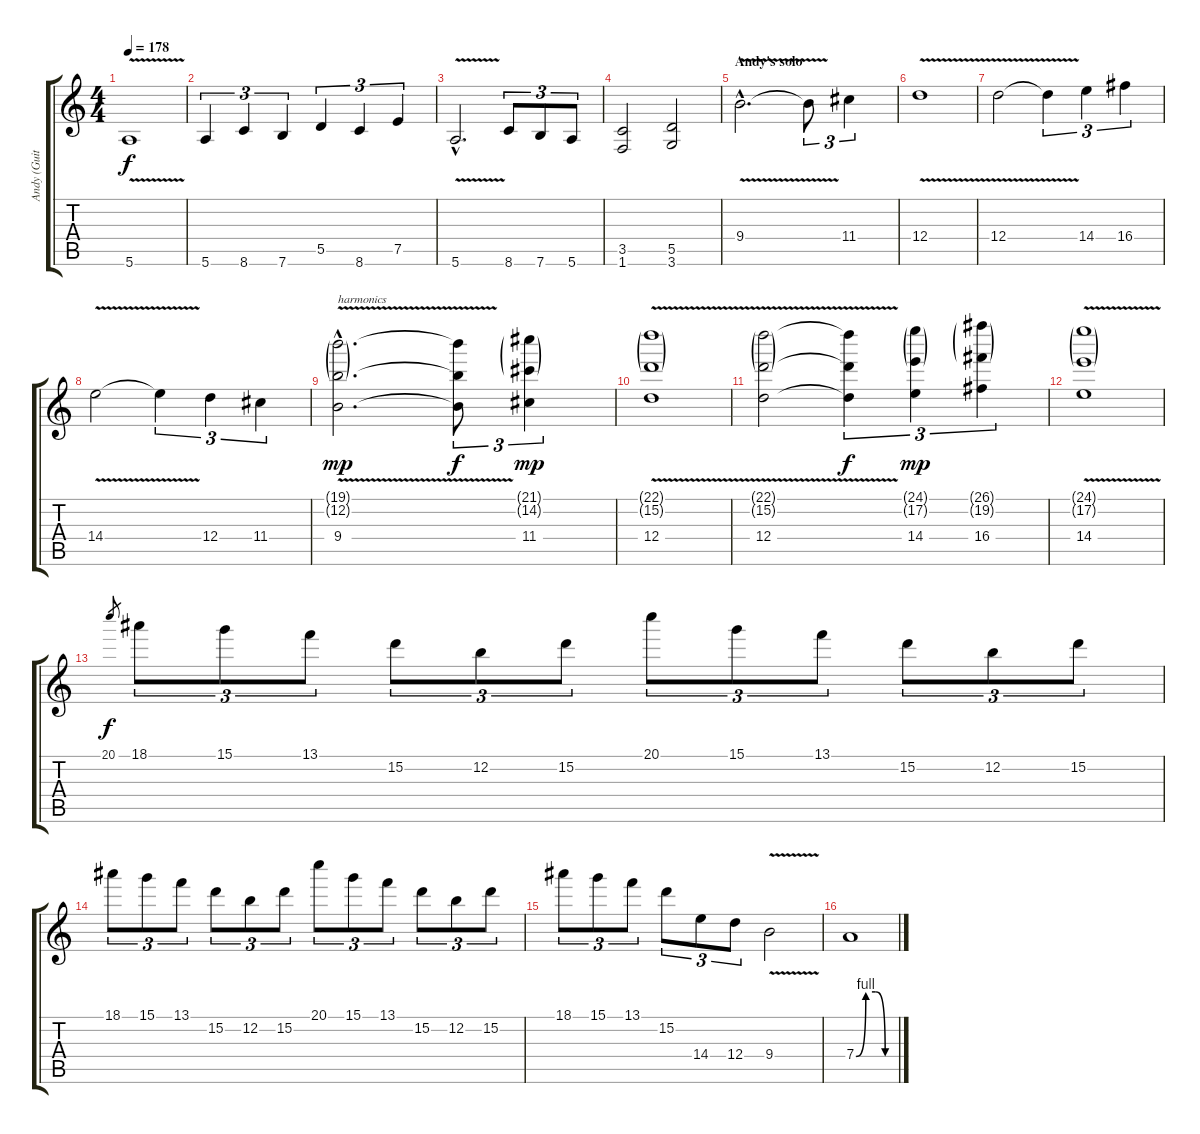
\track ("Andy (Guitar)" "Andy (Guit") {instrument overdrivenguitar}
\staff {score tabs}
\tuning (E4 B3 G3 D3 A2 E2) {hide}
\ts (4 4)
\tempo 178
\clef g2
\ks c
5.6{v}.1{dy f} |
5.6.4{tu (3 2)} 8.6.4{tu (3 2)} 7.6.4{tu (3 2)} 5.5.4{tu (3 2)} 8.6.4{tu (3 2)} 7.5.4{tu (3 2)} |
5.6{v hac}.2{d} 8.6.8{tu (3 2)} 7.6.8{tu (3 2)} 5.6.8{tu (3 2)} |
(3.5 1.6).2 (5.5 3.6).2 |
\section ("" "Andy's solo")
9.4{v hac}.2{d} 9.4{t}.8{tu (3 2)} 11.4.4{tu (3 2)} |
12.4{v}.1 |
12.4{v}.2 12.4{t}.4{tu (3 2)} 14.4.4{tu (3 2)} 16.4.4{tu (3 2)} |
14.4{v}.2 14.4{t}.4{tu (3 2)} 12.4.4{tu (3 2)} 11.4.4{tu (3 2)} |
(19.1{v g hac} 12.2{v g hac} 9.4{v hac}).2{d txt "harmonics" dy mp} (19.1{t} 12.2{t} 9.4{t}).8{tu (3 2) dy f} (21.1{g} 14.2{g} 11.4).4{tu (3 2) dy mp} |
(22.1{v g} 15.2{v g} 12.4{v}).1 |
(22.1{v g} 15.2{v g} 12.4{v}).2 (22.1{t} 15.2{t} 12.4{t}).4{tu (3 2) dy f} (24.1{g} 17.2{g} 14.4).4{tu (3 2) dy mp} (26.1{g} 19.2{g} 16.4).4{tu (3 2)} |
(24.1{v g} 17.2{v g} 14.4{v}).1 |
20.1.8{gr dy f} 18.1.8{tu (3 2)} 15.1.8{tu (3 2)} 13.1.8{tu (3 2)} 15.2.8{tu (3 2)} 12.2.8{tu (3 2)} 15.2.8{tu (3 2)} 20.1.8{tu (3 2)} 15.1.8{tu (3 2)} 13.1.8{tu (3 2)} 15.2.8{tu (3 2)} 12.2.8{tu (3 2)} 15.2.8{tu (3 2)} |
18.1.8{tu (3 2)} 15.1.8{tu (3 2)} 13.1.8{tu (3 2)} 15.2.8{tu (3 2)} 12.2.8{tu (3 2)} 15.2.8{tu (3 2)} 20.1.8{tu (3 2)} 15.1.8{tu (3 2)} 13.1.8{tu (3 2)} 15.2.8{tu (3 2)} 12.2.8{tu (3 2)} 15.2.8{tu (3 2)} |
18.1.8{tu (3 2)} 15.1.8{tu (3 2)} 13.1.8{tu (3 2)} 15.2.8{tu (3 2)} 14.4.8{tu (3 2)} 12.4.8{tu (3 2)} 9.4{v}.2 |
7.4{be (custom 0 0 15 4 30 4 45 0 60 0)}.1
